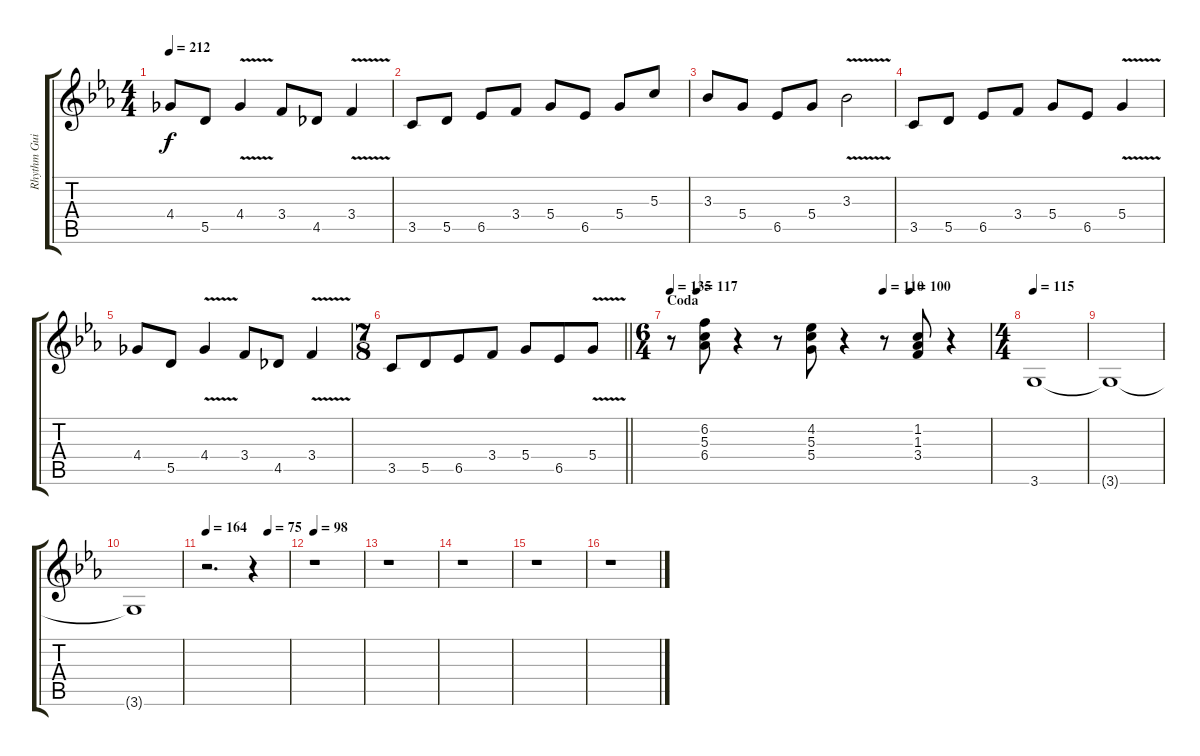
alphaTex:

\track ("Rhythm Guitar (Ritchie Blackmore)" "Rhythm Gui") {instrument overdrivenguitar}
\staff {score tabs}
\tuning (E4 B3 G3 D3 A2 E2) {hide}
\ts (4 4)
\tempo 212
\clef g2
\ks cminor
4.4.8{dy f} 5.5.8 4.4{v}.4 3.4.8 4.5.8 3.4{v}.4 |
3.5.8 5.5.8 6.5.8 3.4.8 5.4.8 6.5.8 5.4.8 5.3.8 |
3.3.8 5.4.8 6.5.8 5.4.8 3.3{v}.2 |
3.5.8 5.5.8 6.5.8 3.4.8 5.4.8 6.5.8 5.4{v}.4 |
4.4.8 5.5.8 4.4{v}.4 3.4.8 4.5.8 3.4{v}.4 |
\ts (7 8)
\barLineRight lightlight
3.5.8 5.5.8 6.5.8 3.4.8 5.4.8 6.5.8 5.4{v}.8 |
\ts (6 4)
\section ("" "Coda")
\tempo 135
\tempo (117 0.08333333333333333)
\tempo (110 0.6666666666666666)
\tempo (100 0.75)
r.8 (6.2 5.3 6.4).8 r.4 r.8 (4.2 5.3 5.4).8 r.4 r.8 (1.2 1.3 3.4).8 r.4 |
\ts (4 4)
\tempo 115
3.6.1 |
3.6{t}.1 |
3.6{t}.1 |
\tempo 164
\tempo (75 0.75)
r.2{d} r.4 |
\tempo 98
r.1 |
r.1 |
r.1 |
r.1 |
r.1
